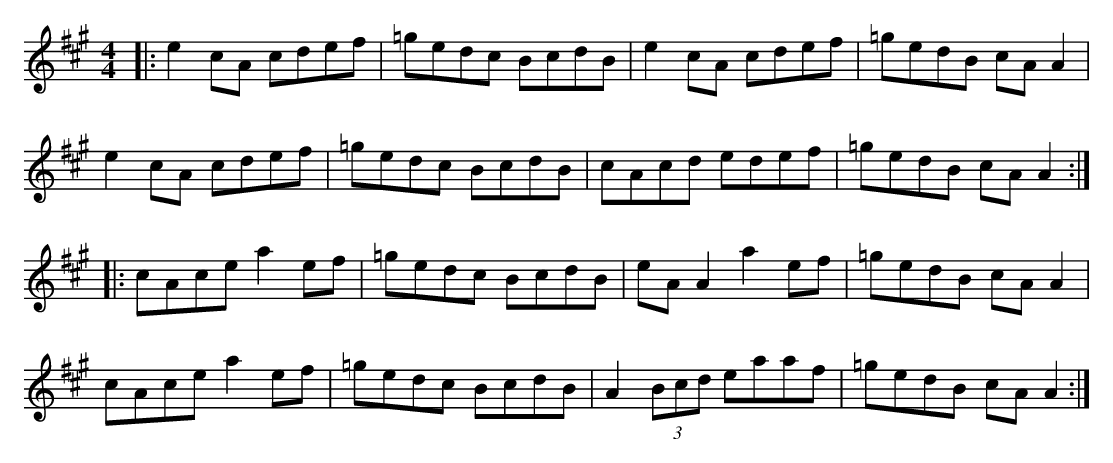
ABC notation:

X:1
M:4/4
K:A
|:e2 cA cdef|=gedc BcdB|e2 cA cdef|=gedB cA A2|
e2 cA cdef|=gedc BcdB|cAcd edef|=gedB cA A2:|
|:cAce a2 ef|=gedc BcdB|eA A2 a2 ef|=gedB cA A2|
cAce a2 ef|=gedc BcdB|A2 (3Bcd eaaf|=gedB cA A2:|
